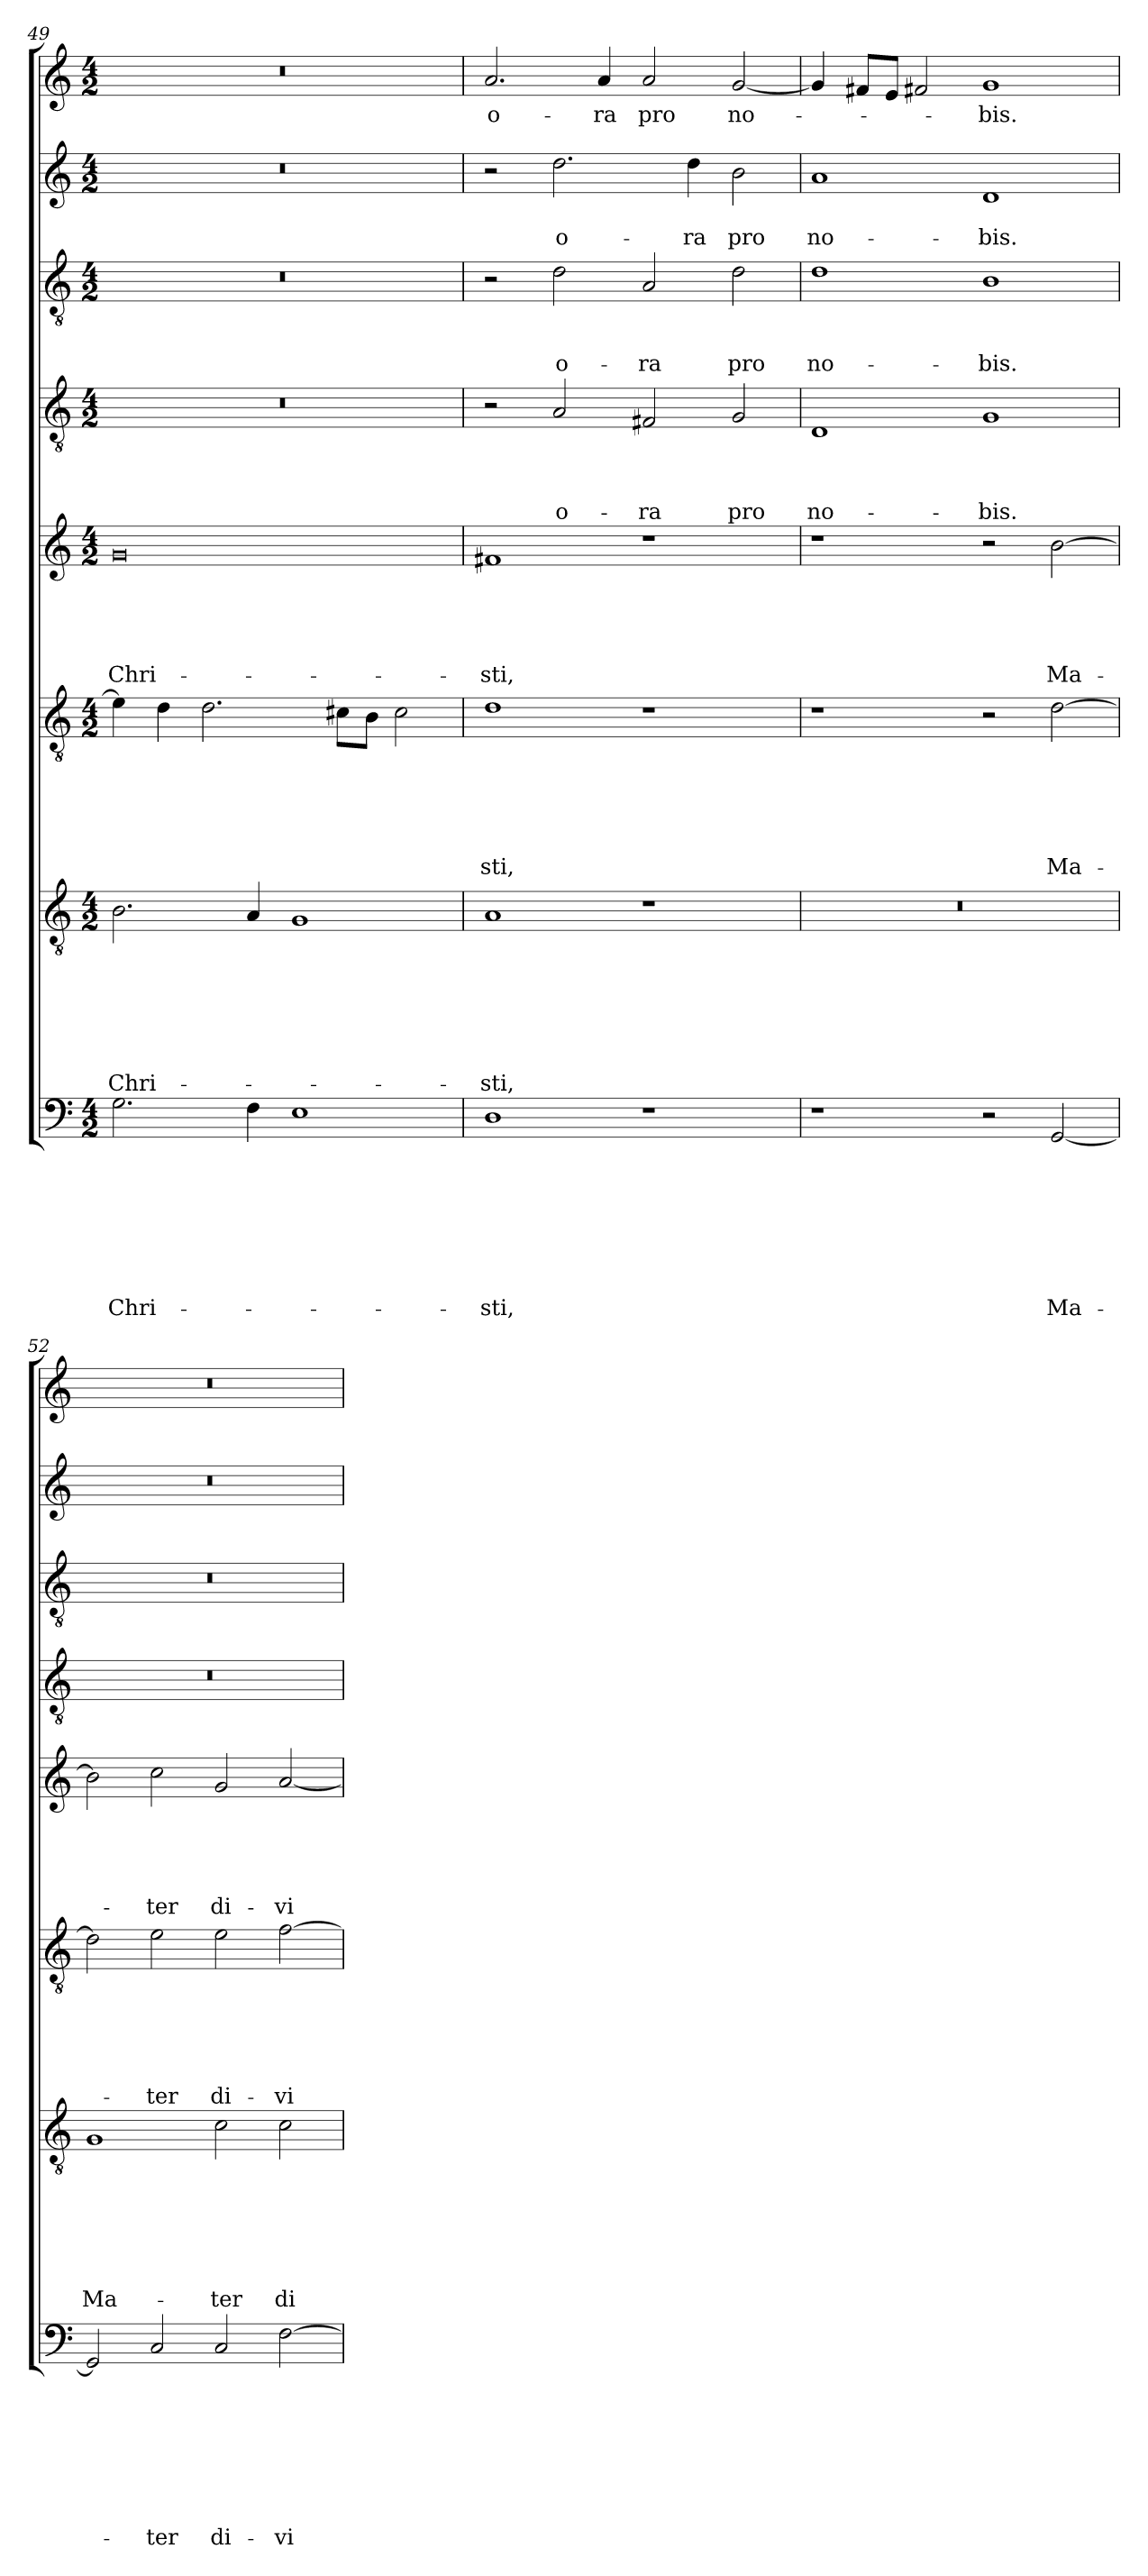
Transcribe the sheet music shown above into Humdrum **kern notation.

**kern	**text	**text	**text	**text	**text	**text	**text	**text	**kern	**text	**text	**text	**text	**text	**text	**text	**kern	**text	**text	**text	**text	**text	**text	**kern	**text	**text	**text	**text	**text	**kern	**text	**text	**text	**text	**kern	**text	**text	**text	**kern	**text	**text	**kern	**text
*part8	*part8	*part8	*part8	*part8	*part8	*part8	*part8	*part8	*part7	*part7	*part7	*part7	*part7	*part7	*part7	*part7	*part6	*part6	*part6	*part6	*part6	*part6	*part6	*part5	*part5	*part5	*part5	*part5	*part5	*part4	*part4	*part4	*part4	*part4	*part3	*part3	*part3	*part3	*part2	*part2	*part2	*part1	*part1
*staff8	*staff8	*staff8	*staff8	*staff8	*staff8	*staff8	*staff8	*staff8	*staff7	*staff7	*staff7	*staff7	*staff7	*staff7	*staff7	*staff7	*staff6	*staff6	*staff6	*staff6	*staff6	*staff6	*staff6	*staff5	*staff5	*staff5	*staff5	*staff5	*staff5	*staff4	*staff4	*staff4	*staff4	*staff4	*staff3	*staff3	*staff3	*staff3	*staff2	*staff2	*staff2	*staff1	*staff1
!!LO:PB:g=z
*clefF4	*	*	*	*	*	*	*	*	*clefGv2	*	*	*	*	*	*	*	*clefGv2	*	*	*	*	*	*	*clefG2	*	*	*	*	*	*clefGv2	*	*	*	*	*clefGv2	*	*	*	*clefG2	*	*	*clefG2	*
*k[]	*	*	*	*	*	*	*	*	*k[]	*	*	*	*	*	*	*	*k[]	*	*	*	*	*	*	*k[]	*	*	*	*	*	*k[]	*	*	*	*	*k[]	*	*	*	*k[]	*	*	*k[]	*
*C:	*	*	*	*	*	*	*	*	*C:	*	*	*	*	*	*	*	*C:	*	*	*	*	*	*	*C:	*	*	*	*	*	*C:	*	*	*	*	*C:	*	*	*	*C:	*	*	*C:	*
*M4/2	*	*	*	*	*	*	*	*	*M4/2	*	*	*	*	*	*	*	*M4/2	*	*	*	*	*	*	*M4/2	*	*	*	*	*	*M4/2	*	*	*	*	*M4/2	*	*	*	*M4/2	*	*	*M4/2	*
=49	=49	=49	=49	=49	=49	=49	=49	=49	=49	=49	=49	=49	=49	=49	=49	=49	=49	=49	=49	=49	=49	=49	=49	=49	=49	=49	=49	=49	=49	=49	=49	=49	=49	=49	=49	=49	=49	=49	=49	=49	=49	=49	=49
2.G\	.	.	.	.	.	.	.	Chri-	2.B\	.	.	.	.	.	.	Chri-	4e\]	.	.	.	.	.	.	0g	.	.	.	.	Chri-	0r	.	.	.	.	0r	.	.	.	0r	.	.	0r	.
.	.	.	.	.	.	.	.	.	.	.	.	.	.	.	.	.	4d\	.	.	.	.	.	.	.	.	.	.	.	.	.	.	.	.	.	.	.	.	.	.	.	.	.	.
.	.	.	.	.	.	.	.	.	.	.	.	.	.	.	.	.	2.d\	.	.	.	.	.	.	.	.	.	.	.	.	.	.	.	.	.	.	.	.	.	.	.	.	.	.
4F\	.	.	.	.	.	.	.	.	4A/	.	.	.	.	.	.	.	.	.	.	.	.	.	.	.	.	.	.	.	.	.	.	.	.	.	.	.	.	.	.	.	.	.	.
1E	.	.	.	.	.	.	.	.	1G	.	.	.	.	.	.	.	.	.	.	.	.	.	.	.	.	.	.	.	.	.	.	.	.	.	.	.	.	.	.	.	.	.	.
.	.	.	.	.	.	.	.	.	.	.	.	.	.	.	.	.	8c#X\L	.	.	.	.	.	.	.	.	.	.	.	.	.	.	.	.	.	.	.	.	.	.	.	.	.	.
.	.	.	.	.	.	.	.	.	.	.	.	.	.	.	.	.	8B\J	.	.	.	.	.	.	.	.	.	.	.	.	.	.	.	.	.	.	.	.	.	.	.	.	.	.
.	.	.	.	.	.	.	.	.	.	.	.	.	.	.	.	.	2c#\	.	.	.	.	.	.	.	.	.	.	.	.	.	.	.	.	.	.	.	.	.	.	.	.	.	.
=50	=50	=50	=50	=50	=50	=50	=50	=50	=50	=50	=50	=50	=50	=50	=50	=50	=50	=50	=50	=50	=50	=50	=50	=50	=50	=50	=50	=50	=50	=50	=50	=50	=50	=50	=50	=50	=50	=50	=50	=50	=50	=50	=50
1D	.	.	.	.	.	.	.	-sti,	1A	.	.	.	.	.	.	-sti,	1d	.	.	.	.	.	-sti,	1f#X	.	.	.	.	-sti,	2r	.	.	.	.	2r	.	.	.	2r	.	.	2.a/	o-
.	.	.	.	.	.	.	.	.	.	.	.	.	.	.	.	.	.	.	.	.	.	.	.	.	.	.	.	.	.	2A/	.	.	.	o-	2d\	.	.	o-	2.dd\	.	o-	.	.
.	.	.	.	.	.	.	.	.	.	.	.	.	.	.	.	.	.	.	.	.	.	.	.	.	.	.	.	.	.	.	.	.	.	.	.	.	.	.	.	.	.	4a/	-ra
1r	.	.	.	.	.	.	.	.	1r	.	.	.	.	.	.	.	1r	.	.	.	.	.	.	1r	.	.	.	.	.	2F#X/	.	.	.	-ra	2A/	.	.	-ra	.	.	.	2a/	pro
.	.	.	.	.	.	.	.	.	.	.	.	.	.	.	.	.	.	.	.	.	.	.	.	.	.	.	.	.	.	.	.	.	.	.	.	.	.	.	4dd\	.	-ra	.	.
.	.	.	.	.	.	.	.	.	.	.	.	.	.	.	.	.	.	.	.	.	.	.	.	.	.	.	.	.	.	2G/	.	.	.	pro	2d\	.	.	pro	2b\	.	pro	[2g/	no-
=51	=51	=51	=51	=51	=51	=51	=51	=51	=51	=51	=51	=51	=51	=51	=51	=51	=51	=51	=51	=51	=51	=51	=51	=51	=51	=51	=51	=51	=51	=51	=51	=51	=51	=51	=51	=51	=51	=51	=51	=51	=51	=51	=51
1r	.	.	.	.	.	.	.	.	0r	.	.	.	.	.	.	.	1r	.	.	.	.	.	.	1r	.	.	.	.	.	1D	.	.	.	no-	1d	.	.	no-	1a	.	no-	4g/]	.
.	.	.	.	.	.	.	.	.	.	.	.	.	.	.	.	.	.	.	.	.	.	.	.	.	.	.	.	.	.	.	.	.	.	.	.	.	.	.	.	.	.	8f#/L	.
.	.	.	.	.	.	.	.	.	.	.	.	.	.	.	.	.	.	.	.	.	.	.	.	.	.	.	.	.	.	.	.	.	.	.	.	.	.	.	.	.	.	8e/J	.
.	.	.	.	.	.	.	.	.	.	.	.	.	.	.	.	.	.	.	.	.	.	.	.	.	.	.	.	.	.	.	.	.	.	.	.	.	.	.	.	.	.	2f#X/	.
2r	.	.	.	.	.	.	.	.	.	.	.	.	.	.	.	.	2r	.	.	.	.	.	.	2r	.	.	.	.	.	1G	.	.	.	-bis.	1B	.	.	-bis.	1d	.	-bis.	1g	-bis.
[2GG/	.	.	.	.	.	.	.	Ma-	.	.	.	.	.	.	.	.	[2d\	.	.	.	.	.	Ma-	[2b\	.	.	.	.	Ma-	.	.	.	.	.	.	.	.	.	.	.	.	.	.
=52	=52	=52	=52	=52	=52	=52	=52	=52	=52	=52	=52	=52	=52	=52	=52	=52	=52	=52	=52	=52	=52	=52	=52	=52	=52	=52	=52	=52	=52	=52	=52	=52	=52	=52	=52	=52	=52	=52	=52	=52	=52	=52	=52
2GG/]	.	.	.	.	.	.	.	.	1G	.	.	.	.	.	.	Ma-	2d\]	.	.	.	.	.	.	2b\]	.	.	.	.	.	0r	.	.	.	.	0r	.	.	.	0r	.	.	0r	.
2C/	.	.	.	.	.	.	.	-ter	.	.	.	.	.	.	.	.	2e\	.	.	.	.	.	-ter	2cc\	.	.	.	.	-ter	.	.	.	.	.	.	.	.	.	.	.	.	.	.
2C/	.	.	.	.	.	.	.	di-	2c\	.	.	.	.	.	.	-ter	2e\	.	.	.	.	.	di-	2g/	.	.	.	.	di-	.	.	.	.	.	.	.	.	.	.	.	.	.	.
[2F\	.	.	.	.	.	.	.	-vi-	2c\	.	.	.	.	.	.	di-	[2f\	.	.	.	.	.	-vi-	[2a/	.	.	.	.	-vi-	.	.	.	.	.	.	.	.	.	.	.	.	.	.
=	=	=	=	=	=	=	=	=	=	=	=	=	=	=	=	=	=	=	=	=	=	=	=	=	=	=	=	=	=	=	=	=	=	=	=	=	=	=	=	=	=	=	=
*-	*-	*-	*-	*-	*-	*-	*-	*-	*-	*-	*-	*-	*-	*-	*-	*-	*-	*-	*-	*-	*-	*-	*-	*-	*-	*-	*-	*-	*-	*-	*-	*-	*-	*-	*-	*-	*-	*-	*-	*-	*-	*-	*-
